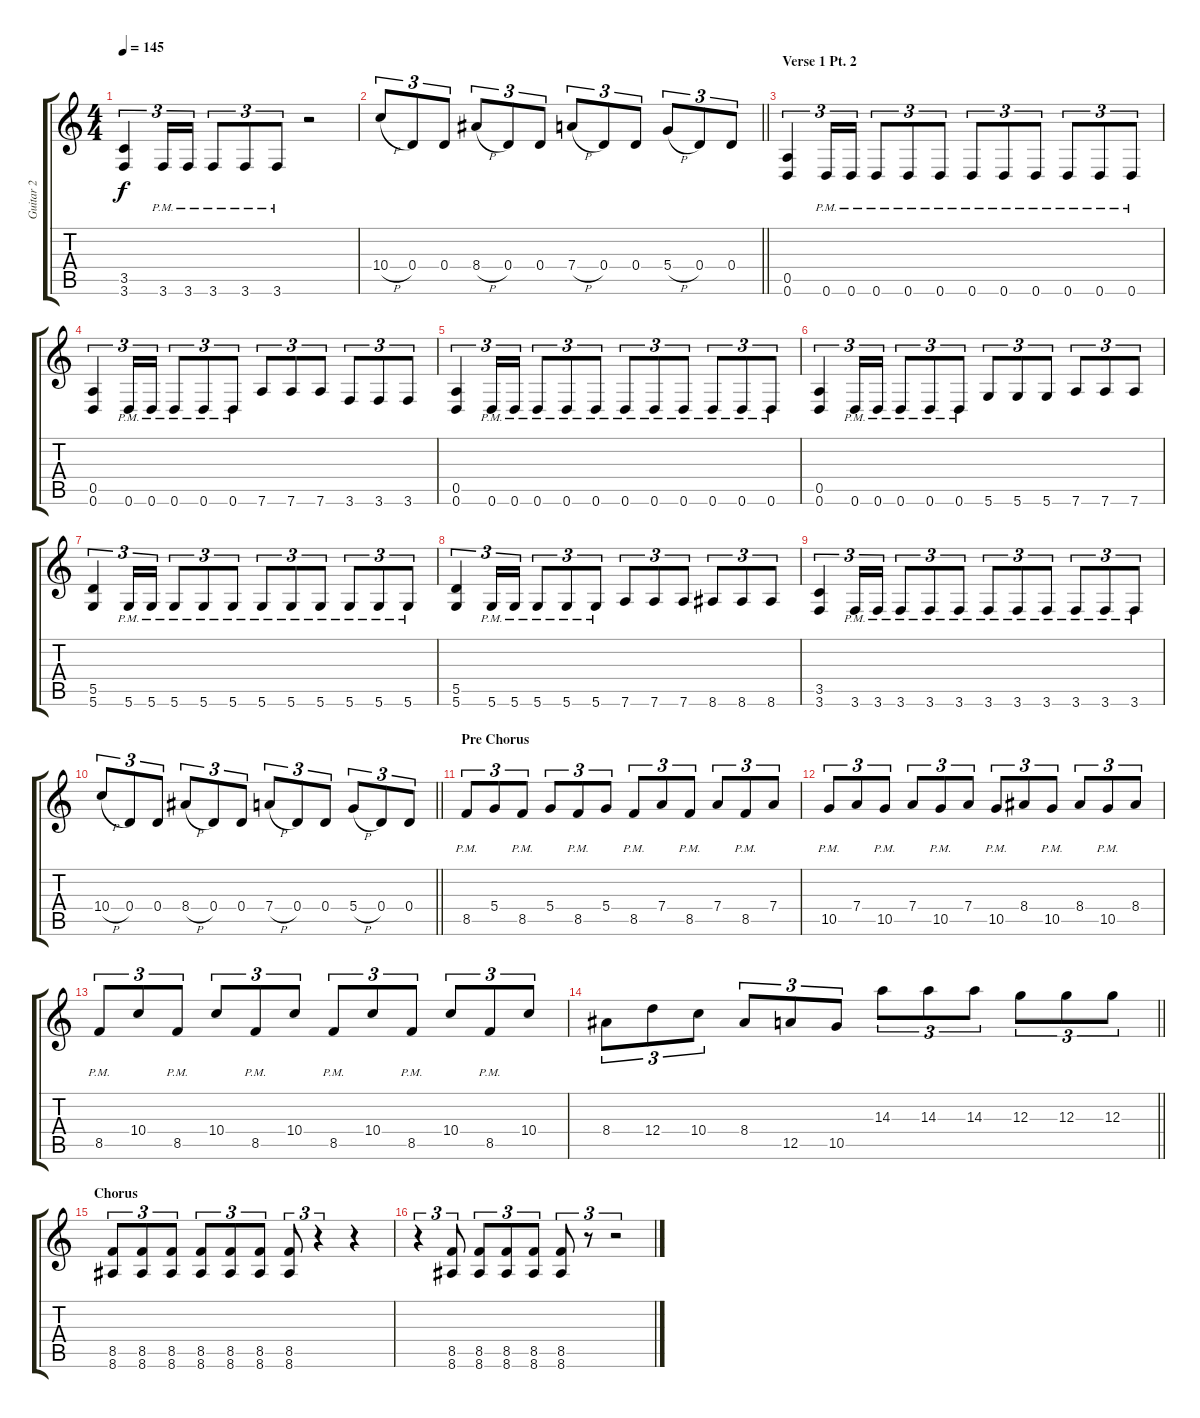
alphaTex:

\track ("Guitar 2" "Guitar 2") {instrument distortionguitar}
\staff {score tabs}
\tuning (E4 B3 G3 D3 A2 D2) {hide}
\ts (4 4)
\tempo 145
\clef g2
\ks c
(3.5 3.6).4{tu (3 2) dy f} 3.6{pm}.16{tu (3 2)} 3.6{pm}.16{tu (3 2)} 3.6{pm}.8{tu (3 2)} 3.6{pm}.8{tu (3 2)} 3.6{pm}.8{tu (3 2)} r.2 |
\barLineRight lightlight
10.4{h}.8{tu (3 2)} 0.4.8{tu (3 2)} 0.4.8{tu (3 2)} 8.4{h}.8{tu (3 2)} 0.4.8{tu (3 2)} 0.4.8{tu (3 2)} 7.4{h}.8{tu (3 2)} 0.4.8{tu (3 2)} 0.4.8{tu (3 2)} 5.4{h}.8{tu (3 2)} 0.4.8{tu (3 2)} 0.4.8{tu (3 2)} |
\section ("" "Verse 1 Pt. 2")
(0.5 0.6).4{tu (3 2)} 0.6{pm}.16{tu (3 2)} 0.6{pm}.16{tu (3 2)} 0.6{pm}.8{tu (3 2)} 0.6{pm}.8{tu (3 2)} 0.6{pm}.8{tu (3 2)} 0.6{pm}.8{tu (3 2)} 0.6{pm}.8{tu (3 2)} 0.6{pm}.8{tu (3 2)} 0.6{pm}.8{tu (3 2)} 0.6{pm}.8{tu (3 2)} 0.6{pm}.8{tu (3 2)} |
(0.5 0.6).4{tu (3 2)} 0.6{pm}.16{tu (3 2)} 0.6{pm}.16{tu (3 2)} 0.6{pm}.8{tu (3 2)} 0.6{pm}.8{tu (3 2)} 0.6{pm}.8{tu (3 2)} 7.6.8{tu (3 2)} 7.6.8{tu (3 2)} 7.6.8{tu (3 2)} 3.6.8{tu (3 2)} 3.6.8{tu (3 2)} 3.6.8{tu (3 2)} |
(0.5 0.6).4{tu (3 2)} 0.6{pm}.16{tu (3 2)} 0.6{pm}.16{tu (3 2)} 0.6{pm}.8{tu (3 2)} 0.6{pm}.8{tu (3 2)} 0.6{pm}.8{tu (3 2)} 0.6{pm}.8{tu (3 2)} 0.6{pm}.8{tu (3 2)} 0.6{pm}.8{tu (3 2)} 0.6{pm}.8{tu (3 2)} 0.6{pm}.8{tu (3 2)} 0.6{pm}.8{tu (3 2)} |
(0.5 0.6).4{tu (3 2)} 0.6{pm}.16{tu (3 2)} 0.6{pm}.16{tu (3 2)} 0.6{pm}.8{tu (3 2)} 0.6{pm}.8{tu (3 2)} 0.6{pm}.8{tu (3 2)} 5.6.8{tu (3 2)} 5.6.8{tu (3 2)} 5.6.8{tu (3 2)} 7.6.8{tu (3 2)} 7.6.8{tu (3 2)} 7.6.8{tu (3 2)} |
(5.5 5.6).4{tu (3 2)} 5.6{pm}.16{tu (3 2)} 5.6{pm}.16{tu (3 2)} 5.6{pm}.8{tu (3 2)} 5.6{pm}.8{tu (3 2)} 5.6{pm}.8{tu (3 2)} 5.6{pm}.8{tu (3 2)} 5.6{pm}.8{tu (3 2)} 5.6{pm}.8{tu (3 2)} 5.6{pm}.8{tu (3 2)} 5.6{pm}.8{tu (3 2)} 5.6{pm}.8{tu (3 2)} |
(5.5 5.6).4{tu (3 2)} 5.6{pm}.16{tu (3 2)} 5.6{pm}.16{tu (3 2)} 5.6{pm}.8{tu (3 2)} 5.6{pm}.8{tu (3 2)} 5.6{pm}.8{tu (3 2)} 7.6.8{tu (3 2)} 7.6.8{tu (3 2)} 7.6.8{tu (3 2)} 8.6.8{tu (3 2)} 8.6.8{tu (3 2)} 8.6.8{tu (3 2)} |
(3.5 3.6).4{tu (3 2)} 3.6{pm}.16{tu (3 2)} 3.6{pm}.16{tu (3 2)} 3.6{pm}.8{tu (3 2)} 3.6{pm}.8{tu (3 2)} 3.6{pm}.8{tu (3 2)} 3.6{pm}.8{tu (3 2)} 3.6{pm}.8{tu (3 2)} 3.6{pm}.8{tu (3 2)} 3.6{pm}.8{tu (3 2)} 3.6{pm}.8{tu (3 2)} 3.6{pm}.8{tu (3 2)} |
\barLineRight lightlight
10.4{h}.8{tu (3 2)} 0.4.8{tu (3 2)} 0.4.8{tu (3 2)} 8.4{h}.8{tu (3 2)} 0.4.8{tu (3 2)} 0.4.8{tu (3 2)} 7.4{h}.8{tu (3 2)} 0.4.8{tu (3 2)} 0.4.8{tu (3 2)} 5.4{h}.8{tu (3 2)} 0.4.8{tu (3 2)} 0.4.8{tu (3 2)} |
\section ("" "Pre Chorus")
8.5{pm}.8{tu (3 2)} 5.4.8{tu (3 2)} 8.5{pm}.8{tu (3 2)} 5.4.8{tu (3 2)} 8.5{pm}.8{tu (3 2)} 5.4.8{tu (3 2)} 8.5{pm}.8{tu (3 2)} 7.4.8{tu (3 2)} 8.5{pm}.8{tu (3 2)} 7.4.8{tu (3 2)} 8.5{pm}.8{tu (3 2)} 7.4.8{tu (3 2)} |
10.5{pm}.8{tu (3 2)} 7.4.8{tu (3 2)} 10.5{pm}.8{tu (3 2)} 7.4.8{tu (3 2)} 10.5{pm}.8{tu (3 2)} 7.4.8{tu (3 2)} 10.5{pm}.8{tu (3 2)} 8.4.8{tu (3 2)} 10.5{pm}.8{tu (3 2)} 8.4.8{tu (3 2)} 10.5{pm}.8{tu (3 2)} 8.4.8{tu (3 2)} |
8.5{pm}.8{tu (3 2)} 10.4.8{tu (3 2)} 8.5{pm}.8{tu (3 2)} 10.4.8{tu (3 2)} 8.5{pm}.8{tu (3 2)} 10.4.8{tu (3 2)} 8.5{pm}.8{tu (3 2)} 10.4.8{tu (3 2)} 8.5{pm}.8{tu (3 2)} 10.4.8{tu (3 2)} 8.5{pm}.8{tu (3 2)} 10.4.8{tu (3 2)} |
\barLineRight lightlight
8.4.8{tu (3 2)} 12.4.8{tu (3 2)} 10.4.8{tu (3 2)} 8.4.8{tu (3 2)} 12.5.8{tu (3 2)} 10.5.8{tu (3 2)} 14.3.8{tu (3 2)} 14.3.8{tu (3 2)} 14.3.8{tu (3 2)} 12.3.8{tu (3 2)} 12.3.8{tu (3 2)} 12.3.8{tu (3 2)} |
\section ("" "Chorus")
(8.5 8.6).8{tu (3 2)} (8.5 8.6).8{tu (3 2)} (8.5 8.6).8{tu (3 2)} (8.5 8.6).8{tu (3 2)} (8.5 8.6).8{tu (3 2)} (8.5 8.6).8{tu (3 2)} (8.5 8.6).8{tu (3 2)} r.4{tu (3 2)} r.4 |
r.4{tu (3 2)} (8.5 8.6).8{tu (3 2)} (8.5 8.6).8{tu (3 2)} (8.5 8.6).8{tu (3 2)} (8.5 8.6).8{tu (3 2)} (8.5 8.6).8{tu (3 2)} r.8{tu (3 2)} r.2{tu (3 2)}
